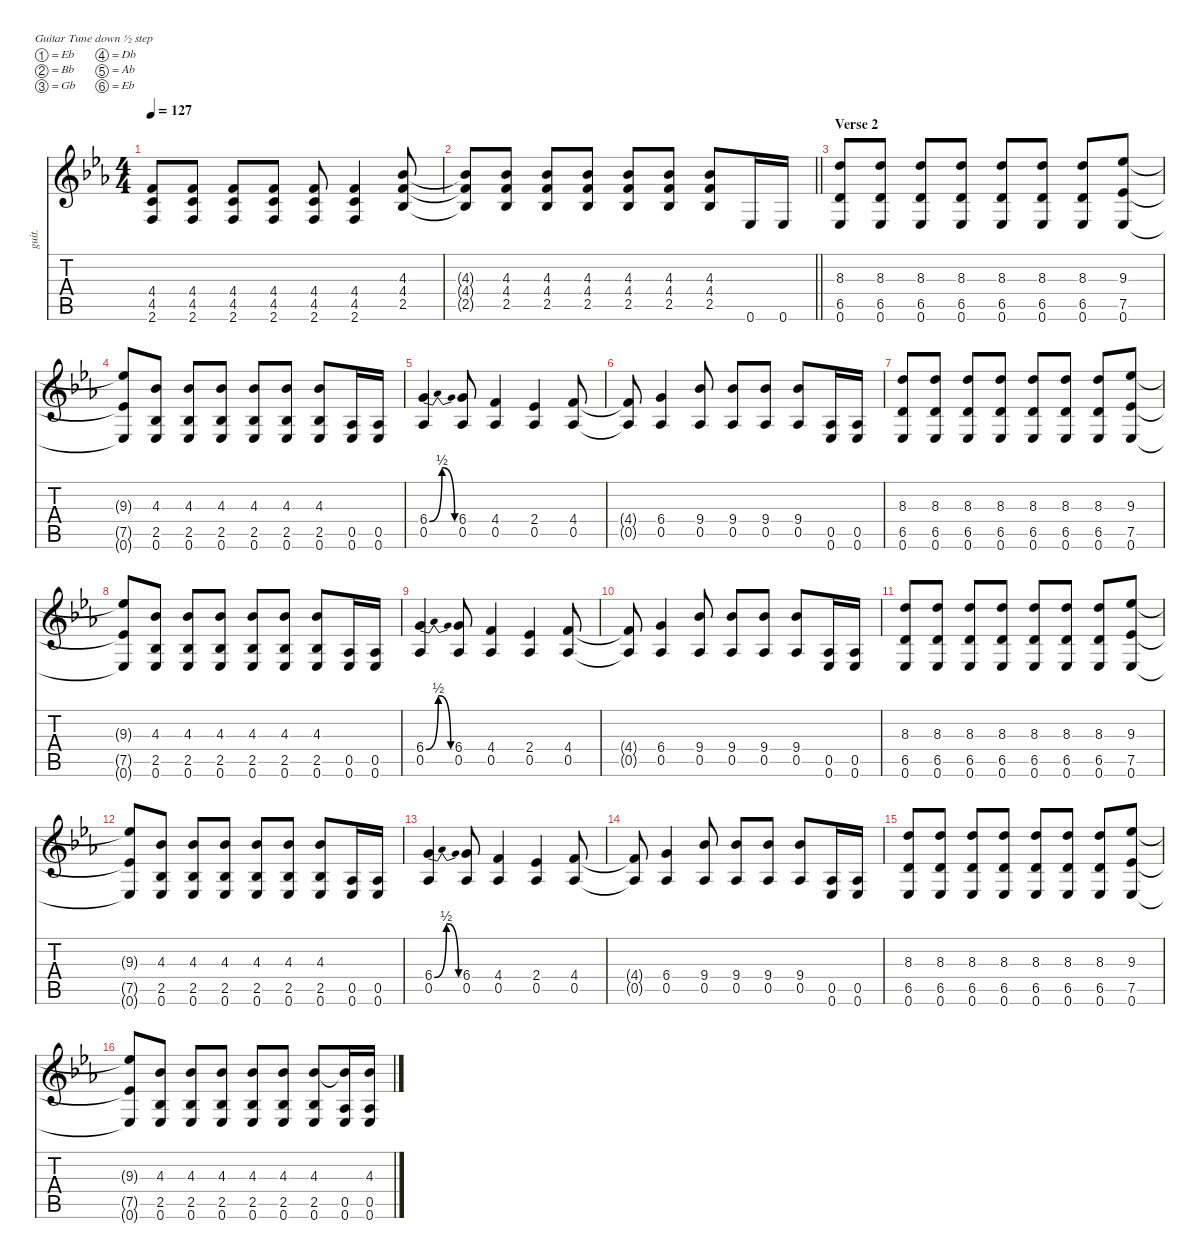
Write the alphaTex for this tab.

\defaultSystemsLayout 4
\hideDynamics
\bracketExtendMode nobrackets
\otherSystemsTrackNameOrientation horizontal
\track ("Lead Guitar" "guit.") {defaultSystemsLayout 6 instrument electricguitarmuted}
\staff {score tabs}
\tuning (Eb4 Bb3 Gb3 Db3 Ab2 Eb2)
\ts (4 4)
\tempo 127
\clef g2
\ks eb
(4.4{acc forcenatural} 4.5{acc forcenatural} 2.6{acc forcenatural}).8{dy f beam Up} (4.4{acc forcenatural} 4.5{acc forcenatural} 2.6{acc forcenatural}).8{beam Up} (4.4{acc forcenatural} 4.5{acc forcenatural} 2.6{acc forcenatural}).8{beam Up} (4.4{acc forcenatural} 4.5{acc forcenatural} 2.6{acc forcenatural}).8{beam Up} (4.4{acc forcenatural} 4.5{acc forcenatural} 2.6{acc forcenatural}).8{beam Up} (4.4{acc forcenatural} 4.5{acc forcenatural} 2.6{acc forcenatural}).4{beam Up} (4.3{acc b} 4.4{acc forcenatural} 2.5{acc b}).8{beam Up} |
\barLineRight lightlight
(4.3{t acc b} 4.4{t acc forcenatural} 2.5{t acc b}).8{beam Up} (4.3{acc b} 4.4{acc forcenatural} 2.5{acc b}).8{beam Up} (4.3{acc b} 4.4{acc forcenatural} 2.5{acc b}).8{beam Up} (4.3{acc b} 4.4{acc forcenatural} 2.5{acc b}).8{beam Up} (4.3{acc b} 4.4{acc forcenatural} 2.5{acc b}).8{beam Up} (4.3{acc b} 4.4{acc forcenatural} 2.5{acc b}).8{beam Up} (4.3{acc b} 4.4{acc forcenatural} 2.5{acc b}).8{beam Up} 0.6{acc b}.16{beam Up} 0.6{acc b}.16{beam Up} |
\section ("" "Verse 2")
(8.3{acc forcenatural} 6.5{acc forcenatural} 0.6{acc b}).8{beam Up} (8.3{acc forcenatural} 6.5{acc forcenatural} 0.6{acc b}).8{beam Up} (8.3{acc forcenatural} 6.5{acc forcenatural} 0.6{acc b}).8{beam Up} (8.3{acc forcenatural} 6.5{acc forcenatural} 0.6{acc b}).8{beam Up} (8.3{acc forcenatural} 6.5{acc forcenatural} 0.6{acc b}).8{beam Up} (8.3{acc forcenatural} 6.5{acc forcenatural} 0.6{acc b}).8{beam Up} (8.3{acc forcenatural} 6.5{acc forcenatural} 0.6{acc b}).8{beam Up} (9.3{acc b} 7.5{acc b} 0.6{acc b}).8{beam Up} |
(9.3{t acc b} 7.5{t acc b} 0.6{t acc b}).8{beam Up} (4.3{acc b} 2.5{acc b} 0.6{acc b}).8{beam Up} (4.3{acc b} 2.5{acc b} 0.6{acc b}).8{beam Up} (4.3{acc b} 2.5{acc b} 0.6{acc b}).8{beam Up} (4.3{acc b} 2.5{acc b} 0.6{acc b}).8{beam Up} (4.3{acc b} 2.5{acc b} 0.6{acc b}).8{beam Up} (4.3{acc b} 2.5{acc b} 0.6{acc b}).8{beam Up} (0.5{acc b} 0.6{acc b}).16{beam Up} (0.5{acc b} 0.6{acc b}).16{beam Up} |
(6.4{be (bendrelease 0 0 9.999999599999999 2 19.999999199999998 2 30 0) acc forcenatural} 0.5{acc b}).4{beam Up} (6.4{acc forcenatural} 0.5{acc b}).8{beam Up} (4.4{acc forcenatural} 0.5{acc b}).4{beam Up} (2.4{acc b} 0.5{acc b}).4{beam Up} (4.4{acc forcenatural} 0.5{acc b}).8{beam Up} |
(4.4{t acc forcenatural} 0.5{t acc b}).8{beam Up} (6.4{acc forcenatural} 0.5{acc b}).4{beam Up} (9.4{acc b} 0.5{acc b}).8{beam Up} (9.4{acc b} 0.5{acc b}).8{beam Up} (9.4{acc b} 0.5{acc b}).8{beam Up} (9.4{acc b} 0.5{acc b}).8{beam Up} (0.5{acc b} 0.6{acc b}).16{beam Up} (0.5{acc b} 0.6{acc b}).16{beam Up} |
(8.3{acc forcenatural} 6.5{acc forcenatural} 0.6{acc b}).8{beam Up} (8.3{acc forcenatural} 6.5{acc forcenatural} 0.6{acc b}).8{beam Up} (8.3{acc forcenatural} 6.5{acc forcenatural} 0.6{acc b}).8{beam Up} (8.3{acc forcenatural} 6.5{acc forcenatural} 0.6{acc b}).8{beam Up} (8.3{acc forcenatural} 6.5{acc forcenatural} 0.6{acc b}).8{beam Up} (8.3{acc forcenatural} 6.5{acc forcenatural} 0.6{acc b}).8{beam Up} (8.3{acc forcenatural} 6.5{acc forcenatural} 0.6{acc b}).8{beam Up} (9.3{acc b} 7.5{acc b} 0.6{acc b}).8{beam Up} |
(9.3{t acc b} 7.5{t acc b} 0.6{t acc b}).8{beam Up} (4.3{acc b} 2.5{acc b} 0.6{acc b}).8{beam Up} (4.3{acc b} 2.5{acc b} 0.6{acc b}).8{beam Up} (4.3{acc b} 2.5{acc b} 0.6{acc b}).8{beam Up} (4.3{acc b} 2.5{acc b} 0.6{acc b}).8{beam Up} (4.3{acc b} 2.5{acc b} 0.6{acc b}).8{beam Up} (4.3{acc b} 2.5{acc b} 0.6{acc b}).8{beam Up} (0.5{acc b} 0.6{acc b}).16{beam Up} (0.5{acc b} 0.6{acc b}).16{beam Up} |
(6.4{be (bendrelease 0 0 9.999999599999999 2 19.999999199999998 2 30 0) acc forcenatural} 0.5{acc b}).4{beam Up} (6.4{acc forcenatural} 0.5{acc b}).8{beam Up} (4.4{acc forcenatural} 0.5{acc b}).4{beam Up} (2.4{acc b} 0.5{acc b}).4{beam Up} (4.4{acc forcenatural} 0.5{acc b}).8{beam Up} |
(4.4{t acc forcenatural} 0.5{t acc b}).8{beam Up} (6.4{acc forcenatural} 0.5{acc b}).4{beam Up} (9.4{acc b} 0.5{acc b}).8{beam Up} (9.4{acc b} 0.5{acc b}).8{beam Up} (9.4{acc b} 0.5{acc b}).8{beam Up} (9.4{acc b} 0.5{acc b}).8{beam Up} (0.5{acc b} 0.6{acc b}).16{beam Up} (0.5{acc b} 0.6{acc b}).16{beam Up} |
(8.3{acc forcenatural} 6.5{acc forcenatural} 0.6{acc b}).8{beam Up} (8.3{acc forcenatural} 6.5{acc forcenatural} 0.6{acc b}).8{beam Up} (8.3{acc forcenatural} 6.5{acc forcenatural} 0.6{acc b}).8{beam Up} (8.3{acc forcenatural} 6.5{acc forcenatural} 0.6{acc b}).8{beam Up} (8.3{acc forcenatural} 6.5{acc forcenatural} 0.6{acc b}).8{beam Up} (8.3{acc forcenatural} 6.5{acc forcenatural} 0.6{acc b}).8{beam Up} (8.3{acc forcenatural} 6.5{acc forcenatural} 0.6{acc b}).8{beam Up} (9.3{acc b} 7.5{acc b} 0.6{acc b}).8{beam Up} |
(9.3{t acc b} 7.5{t acc b} 0.6{t acc b}).8{beam Up} (4.3{acc b} 2.5{acc b} 0.6{acc b}).8{beam Up} (4.3{acc b} 2.5{acc b} 0.6{acc b}).8{beam Up} (4.3{acc b} 2.5{acc b} 0.6{acc b}).8{beam Up} (4.3{acc b} 2.5{acc b} 0.6{acc b}).8{beam Up} (4.3{acc b} 2.5{acc b} 0.6{acc b}).8{beam Up} (4.3{acc b} 2.5{acc b} 0.6{acc b}).8{beam Up} (0.5{acc b} 0.6{acc b}).16{beam Up} (0.5{acc b} 0.6{acc b}).16{beam Up} |
(6.4{be (bendrelease 0 0 9.999999599999999 2 19.999999199999998 2 30 0) acc forcenatural} 0.5{acc b}).4{beam Up} (6.4{acc forcenatural} 0.5{acc b}).8{beam Up} (4.4{acc forcenatural} 0.5{acc b}).4{beam Up} (2.4{acc b} 0.5{acc b}).4{beam Up} (4.4{acc forcenatural} 0.5{acc b}).8{beam Up} |
(4.4{t acc forcenatural} 0.5{t acc b}).8{beam Up} (6.4{acc forcenatural} 0.5{acc b}).4{beam Up} (9.4{acc b} 0.5{acc b}).8{beam Up} (9.4{acc b} 0.5{acc b}).8{beam Up} (9.4{acc b} 0.5{acc b}).8{beam Up} (9.4{acc b} 0.5{acc b}).8{beam Up} (0.5{acc b} 0.6{acc b}).16{beam Up} (0.5{acc b} 0.6{acc b}).16{beam Up} |
(8.3{acc forcenatural} 6.5{acc forcenatural} 0.6{acc b}).8{beam Up} (8.3{acc forcenatural} 6.5{acc forcenatural} 0.6{acc b}).8{beam Up} (8.3{acc forcenatural} 6.5{acc forcenatural} 0.6{acc b}).8{beam Up} (8.3{acc forcenatural} 6.5{acc forcenatural} 0.6{acc b}).8{beam Up} (8.3{acc forcenatural} 6.5{acc forcenatural} 0.6{acc b}).8{beam Up} (8.3{acc forcenatural} 6.5{acc forcenatural} 0.6{acc b}).8{beam Up} (8.3{acc forcenatural} 6.5{acc forcenatural} 0.6{acc b}).8{beam Up} (9.3{acc b} 7.5{acc b} 0.6{acc b}).8{beam Up} |
(9.3{t acc b} 7.5{t acc b} 0.6{t acc b}).8{beam Up} (4.3{acc b} 2.5{acc b} 0.6{acc b}).8{beam Up} (4.3{acc b} 2.5{acc b} 0.6{acc b}).8{beam Up} (4.3{acc b} 2.5{acc b} 0.6{acc b}).8{beam Up} (4.3{acc b} 2.5{acc b} 0.6{acc b}).8{beam Up} (4.3{acc b} 2.5{acc b} 0.6{acc b}).8{beam Up} (4.3{acc b} 2.5{acc b} 0.6{acc b}).8{beam Up} (0.5{acc b} 0.6{acc b} 4.3{t acc b}).16{beam Up} (0.5{acc b} 0.6{acc b} 4.3{acc b}).16{beam Up}
